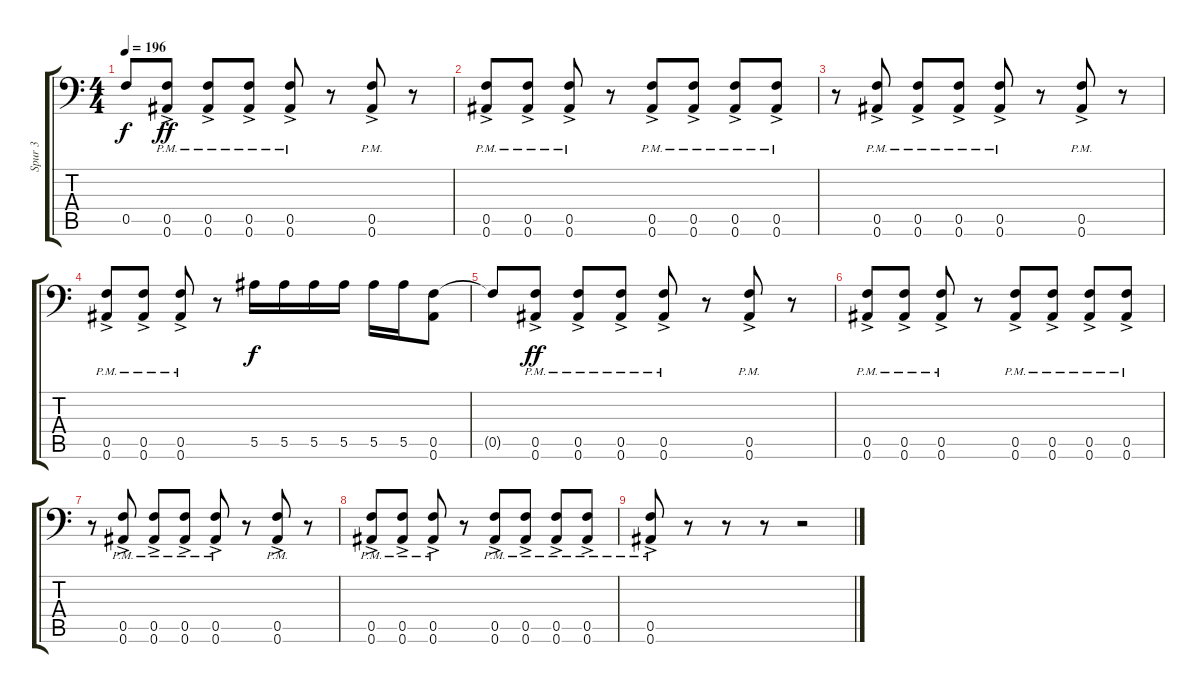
\track ("Spur 3" "Spur 3") {instrument distortionguitar}
\staff {score tabs}
\tuning (C4 G3 Eb3 Bb2 F2 Bb1) {hide}
\ts (4 4)
\tempo 196
\clef f4
\ks c
0.5{t}.8{dy f} (0.5{ac pm} 0.6{ac pm}).8{dy ff} (0.5{ac pm} 0.6{ac pm}).8 (0.5{ac pm} 0.6{ac pm}).8 (0.5{ac pm} 0.6{ac pm}).8 r.8 (0.5{ac pm} 0.6{ac pm}).8 r.8 |
(0.5{ac pm} 0.6{ac pm}).8 (0.5{ac pm} 0.6{ac pm}).8 (0.5{ac pm} 0.6{ac pm}).8 r.8 (0.5{ac pm} 0.6{ac pm}).8 (0.5{ac pm} 0.6{ac pm}).8 (0.5{ac pm} 0.6{ac pm}).8 (0.5{ac pm} 0.6{ac pm}).8 |
r.8 (0.5{ac pm} 0.6{ac pm}).8 (0.5{ac pm} 0.6{ac pm}).8 (0.5{ac pm} 0.6{ac pm}).8 (0.5{ac pm} 0.6{ac pm}).8 r.8 (0.5{ac pm} 0.6{ac pm}).8 r.8 |
(0.5{ac pm} 0.6{ac pm}).8 (0.5{ac pm} 0.6{ac pm}).8 (0.5{ac pm} 0.6{ac pm}).8 r.8 5.5.16{dy f} 5.5.16 5.5.16 5.5.16 5.5.16 5.5.16 (0.5 0.6).8 |
0.5{t}.8 (0.5{ac pm} 0.6{ac pm}).8{dy ff} (0.5{ac pm} 0.6{ac pm}).8 (0.5{ac pm} 0.6{ac pm}).8 (0.5{ac pm} 0.6{ac pm}).8 r.8 (0.5{ac pm} 0.6{ac pm}).8 r.8 |
(0.5{ac pm} 0.6{ac pm}).8 (0.5{ac pm} 0.6{ac pm}).8 (0.5{ac pm} 0.6{ac pm}).8 r.8 (0.5{ac pm} 0.6{ac pm}).8 (0.5{ac pm} 0.6{ac pm}).8 (0.5{ac pm} 0.6{ac pm}).8 (0.5{ac pm} 0.6{ac pm}).8 |
r.8 (0.5{ac pm} 0.6{ac pm}).8 (0.5{ac pm} 0.6{ac pm}).8 (0.5{ac pm} 0.6{ac pm}).8 (0.5{ac pm} 0.6{ac pm}).8 r.8 (0.5{ac pm} 0.6{ac pm}).8 r.8 |
(0.5{ac pm} 0.6{ac pm}).8 (0.5{ac pm} 0.6{ac pm}).8 (0.5{ac pm} 0.6{ac pm}).8 r.8 (0.5{ac pm} 0.6{ac pm}).8 (0.5{ac pm} 0.6{ac pm}).8 (0.5{ac pm} 0.6{ac pm}).8 (0.5{ac pm} 0.6{ac pm}).8 |
(0.5{ac pm} 0.6{ac pm}).8 r.8 r.8 r.8 r.2
